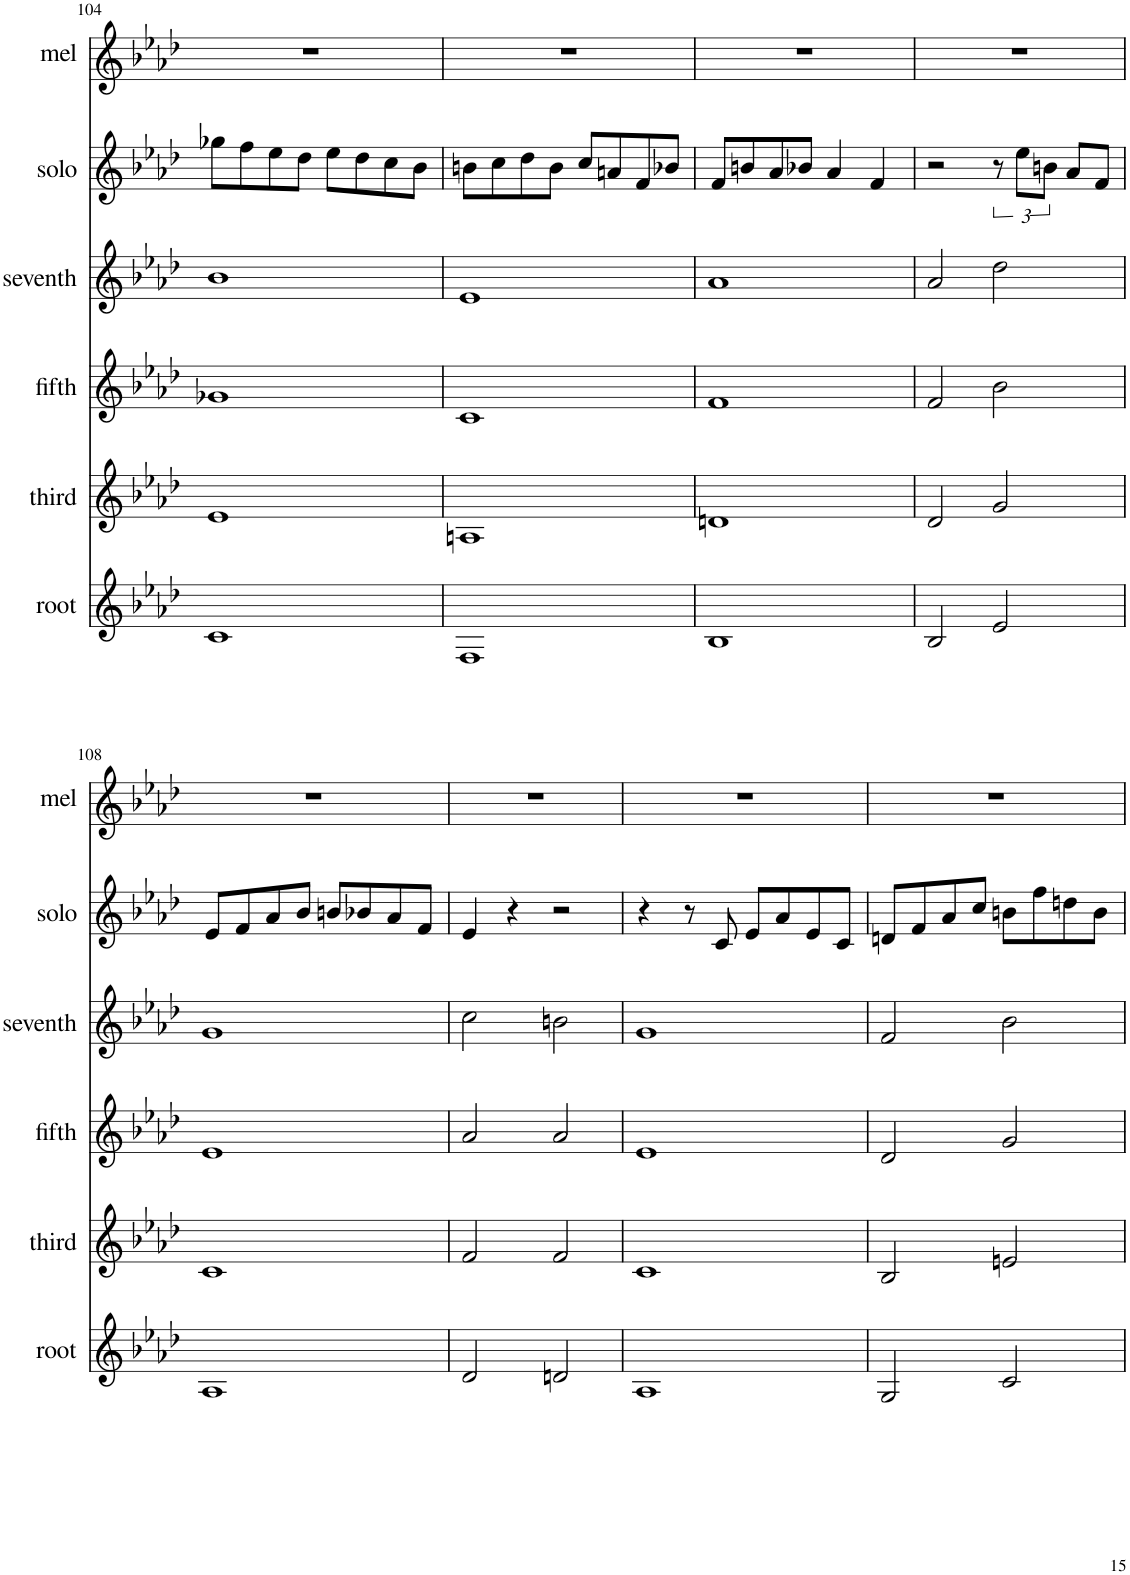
**kern	**kern	**kern	**kern	**kern	**kern
*part6	*part5	*part4	*part3	*part2	*part1
*staff6	*staff5	*staff4	*staff3	*staff2	*staff1
*I"root	*I"third	*I"fifth	*I"seventh	*I"solo	*I"mel
*I'root	*I'third	*I'fifth	*I'seventh	*I'solo	*I'mel
!!LO:PB:g=z
*clefG2	*clefG2	*clefG2	*clefG2	*clefG2	*clefG2
*k[b-e-a-d-]	*k[b-e-a-d-]	*k[b-e-a-d-]	*k[b-e-a-d-]	*k[b-e-a-d-]	*k[b-e-a-d-]
*M4/4	*M4/4	*M4/4	*M4/4	*M4/4	*M4/4
=104	=104	=104	=104	=104	=104
1c	1e-	1g-X	1b-	8gg-X\L	1r
.	.	.	.	8ff\	.
.	.	.	.	8ee-\	.
.	.	.	.	8dd-\J	.
.	.	.	.	8ee-\L	.
.	.	.	.	8dd-\	.
.	.	.	.	8cc\	.
.	.	.	.	8b-\J	.
=105	=105	=105	=105	=105	=105
1F	1An	1c	1e-	8bn\L	1r
.	.	.	.	8cc\	.
.	.	.	.	8dd-\	.
.	.	.	.	8b\J	.
.	.	.	.	8cc/L	.
.	.	.	.	8an/	.
.	.	.	.	8f/	.
.	.	.	.	8b-X/J	.
=106	=106	=106	=106	=106	=106
1B-	1dn	1f	1a-	8f/L	1r
.	.	.	.	8bn/	.
.	.	.	.	8a-/	.
.	.	.	.	8b-X/J	.
.	.	.	.	4a-/	.
.	.	.	.	4f/	.
=107	=107	=107	=107	=107	=107
2B-/	2d-/	2f/	2a-/	2r	1r
2e-/	2g/	2b-\	2dd-\	12r	.
.	.	.	.	12ee-\L	.
.	.	.	.	12bn\J	.
.	.	.	.	8a-/L	.
.	.	.	.	8f/J	.
!!LO:LB:g=z
=108	=108	=108	=108	=108	=108
1A-	1c	1e-	1g	8e-/L	1r
.	.	.	.	8f/	.
.	.	.	.	8a-/	.
.	.	.	.	8b-/J	.
.	.	.	.	8bn/L	.
.	.	.	.	8b-X/	.
.	.	.	.	8a-/	.
.	.	.	.	8f/J	.
=109	=109	=109	=109	=109	=109
2d-/	2f/	2a-/	2cc\	4e-/	1r
.	.	.	.	4r	.
2dn/	2f/	2a-/	2bn\	2r	.
=110	=110	=110	=110	=110	=110
1A-	1c	1e-	1g	4r	1r
.	.	.	.	8r	.
.	.	.	.	8c/	.
.	.	.	.	8e-/L	.
.	.	.	.	8a-/	.
.	.	.	.	8e-/	.
.	.	.	.	8c/J	.
=111	=111	=111	=111	=111	=111
2G/	2B-/	2d-/	2f/	8dn/L	1r
.	.	.	.	8f/	.
.	.	.	.	8a-/	.
.	.	.	.	8cc/J	.
2c/	2en/	2g/	2b-\	8bn\L	.
.	.	.	.	8ff\	.
.	.	.	.	8ddn\	.
.	.	.	.	8b\J	.
=	=	=	=	=	=
*-	*-	*-	*-	*-	*-
